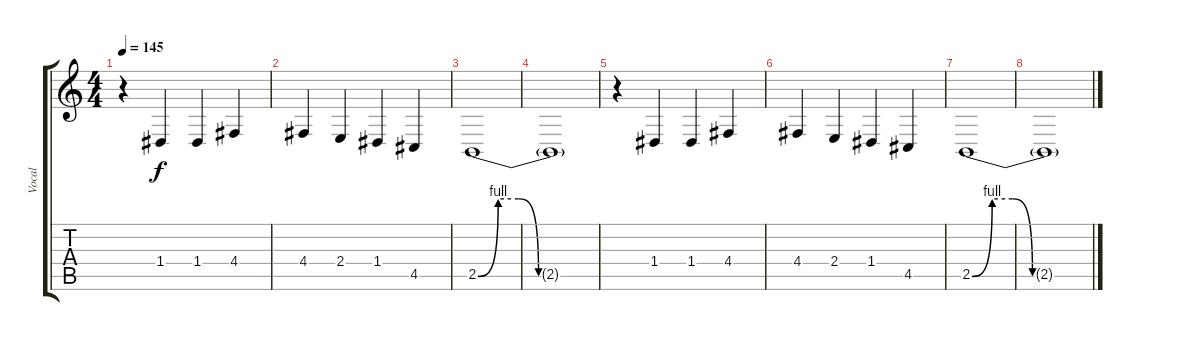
\track ("Vocal" "Vocal") {instrument lead2sawtooth}
\staff {score tabs}
\tuning (E4 B3 G3 D3 A2 E2) {hide}
\ts (4 4)
\tempo 145
\clef g2
\ks c
r.4{dy f} 1.4.4 1.4.4 4.4.4 |
4.4.4 2.4.4 1.4.4 4.5.4 |
2.5{be (custom 0 0 10 4 20 4 30 0 60 0)}.1 |
2.5{t}.1 |
r.4 1.4.4 1.4.4 4.4.4 |
4.4.4 2.4.4 1.4.4 4.5.4 |
2.5{be (custom 0 0 10 4 20 4 30 0 60 0)}.1 |
2.5{t}.1
